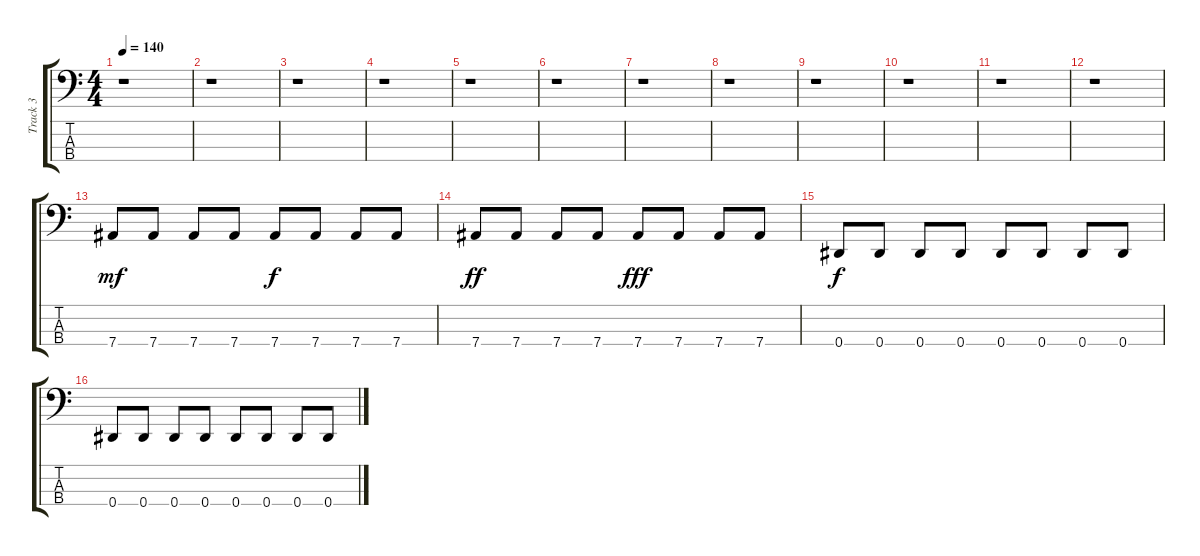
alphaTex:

\track ("Track 3" "Track 3") {instrument electricbassfinger}
\staff {score tabs}
\tuning (Gb2 Db2 Ab1 Eb1) {hide}
\ts (4 4)
\tempo 140
\clef f4
\ks c
r.1{dy mf} |
r.1 |
r.1 |
r.1 |
r.1 |
r.1 |
r.1 |
r.1 |
r.1 |
r.1 |
r.1 |
r.1 |
7.4.8 7.4.8 7.4.8 7.4.8 7.4.8{dy f} 7.4.8 7.4.8 7.4.8 |
7.4.8{dy ff} 7.4.8 7.4.8 7.4.8 7.4.8{dy fff} 7.4.8 7.4.8 7.4.8 |
0.4.8{dy f} 0.4.8 0.4.8 0.4.8 0.4.8 0.4.8 0.4.8 0.4.8 |
0.4.8 0.4.8 0.4.8 0.4.8 0.4.8 0.4.8 0.4.8 0.4.8
